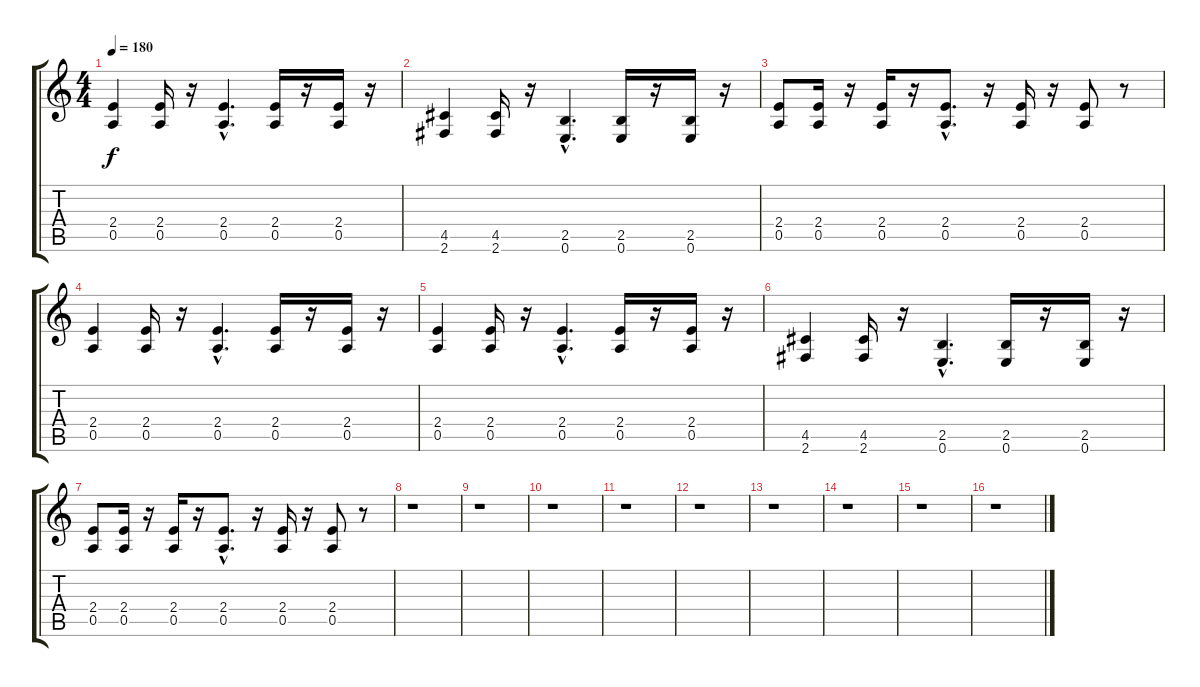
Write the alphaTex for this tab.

\track "" {instrument distortionguitar}
\staff {score tabs}
\tuning (E4 B3 G3 D3 A2 E2) {hide}
\ts (4 4)
\tempo 180
\clef g2
\ks c
(2.4 0.5).4{dy f} (2.4 0.5).16 r.16 (2.4{hac} 0.5{hac}).4{d} (2.4 0.5).16 r.16 (2.4 0.5).16 r.16 |
(4.5 2.6).4 (4.5 2.6).16 r.16 (2.5{hac} 0.6{hac}).4{d} (2.5 0.6).16 r.16 (2.5 0.6).16 r.16 |
(2.4 0.5).8 (2.4 0.5).16 r.16 (2.4 0.5).16 r.16 (2.4{hac} 0.5{hac}).8{d} r.16 (2.4 0.5).16 r.16 (2.4 0.5).8 r.8 |
(2.4 0.5).4 (2.4 0.5).16 r.16 (2.4{hac} 0.5{hac}).4{d} (2.4 0.5).16 r.16 (2.4 0.5).16 r.16 |
(2.4 0.5).4 (2.4 0.5).16 r.16 (2.4{hac} 0.5{hac}).4{d} (2.4 0.5).16 r.16 (2.4 0.5).16 r.16 |
(4.5 2.6).4 (4.5 2.6).16 r.16 (2.5{hac} 0.6{hac}).4{d} (2.5 0.6).16 r.16 (2.5 0.6).16 r.16 |
(2.4 0.5).8 (2.4 0.5).16 r.16 (2.4 0.5).16 r.16 (2.4{hac} 0.5{hac}).8{d} r.16 (2.4 0.5).16 r.16 (2.4 0.5).8 r.8 |
r.1 |
r.1 |
r.1 |
r.1 |
r.1 |
r.1 |
r.1 |
r.1 |
r.1
